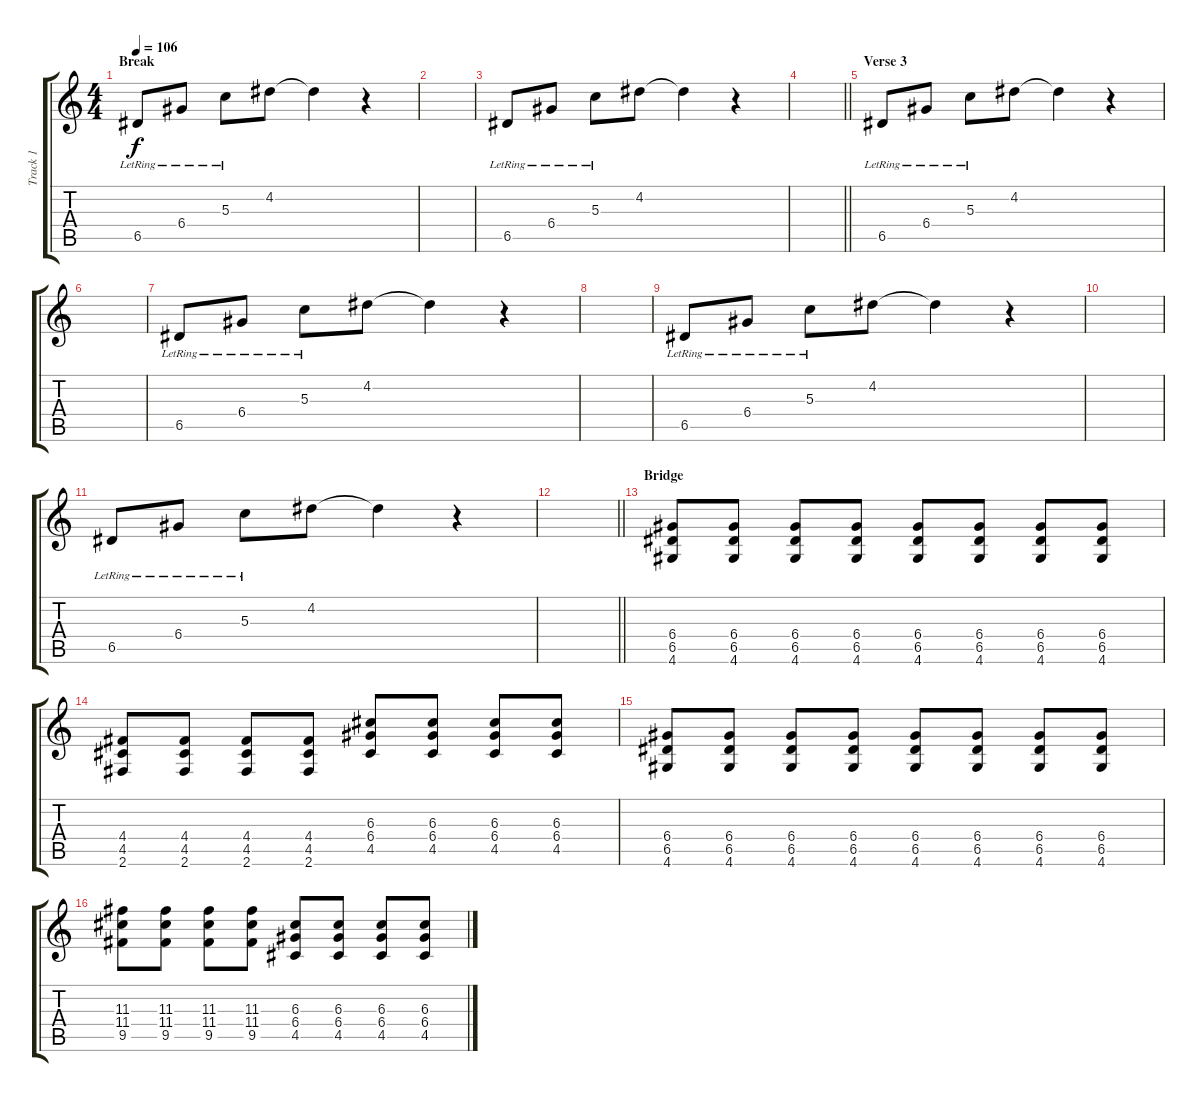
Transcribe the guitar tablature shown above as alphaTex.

\track ("Track 1" "Track 1") {instrument distortionguitar}
\staff {score tabs}
\tuning (E4 B3 G3 D3 A2 E2) {hide}
\ts (4 4)
\section ("" "Break")
\tempo 106
\clef g2
\ks c
6.5{lr}.8{dy f instrument electricguitarjazz} 6.4{lr}.8 5.3{lr}.8 4.2.8 4.2{t}.4 r.4 |
|
6.5{lr}.8 6.4{lr}.8 5.3{lr}.8 4.2.8 4.2{t}.4 r.4 |
\barLineRight lightlight
|
\section ("" "Verse 3")
6.5{lr}.8 6.4{lr}.8 5.3{lr}.8 4.2.8 4.2{t}.4 r.4 |
|
6.5{lr}.8 6.4{lr}.8 5.3{lr}.8 4.2.8 4.2{t}.4 r.4 |
|
6.5{lr}.8 6.4{lr}.8 5.3{lr}.8 4.2.8 4.2{t}.4 r.4 |
|
6.5{lr}.8 6.4{lr}.8 5.3{lr}.8 4.2.8 4.2{t}.4 r.4 |
\barLineRight lightlight
|
\section ("" "Bridge")
(6.4 6.5 4.6).8 (6.4 6.5 4.6).8 (6.4 6.5 4.6).8 (6.4 6.5 4.6).8 (6.4 6.5 4.6).8 (6.4 6.5 4.6).8 (6.4 6.5 4.6).8 (6.4 6.5 4.6).8 |
(4.4 4.5 2.6).8 (4.4 4.5 2.6).8 (4.4 4.5 2.6).8 (4.4 4.5 2.6).8 (6.3 6.4 4.5).8 (6.3 6.4 4.5).8 (6.3 6.4 4.5).8 (6.3 6.4 4.5).8 |
(6.4 6.5 4.6).8 (6.4 6.5 4.6).8 (6.4 6.5 4.6).8 (6.4 6.5 4.6).8 (6.4 6.5 4.6).8 (6.4 6.5 4.6).8 (6.4 6.5 4.6).8 (6.4 6.5 4.6).8 |
(11.3 11.4 9.5).8 (11.3 11.4 9.5).8 (11.3 11.4 9.5).8 (11.3 11.4 9.5).8 (6.3 6.4 4.5).8 (6.3 6.4 4.5).8 (6.3 6.4 4.5).8 (6.3 6.4 4.5).8
